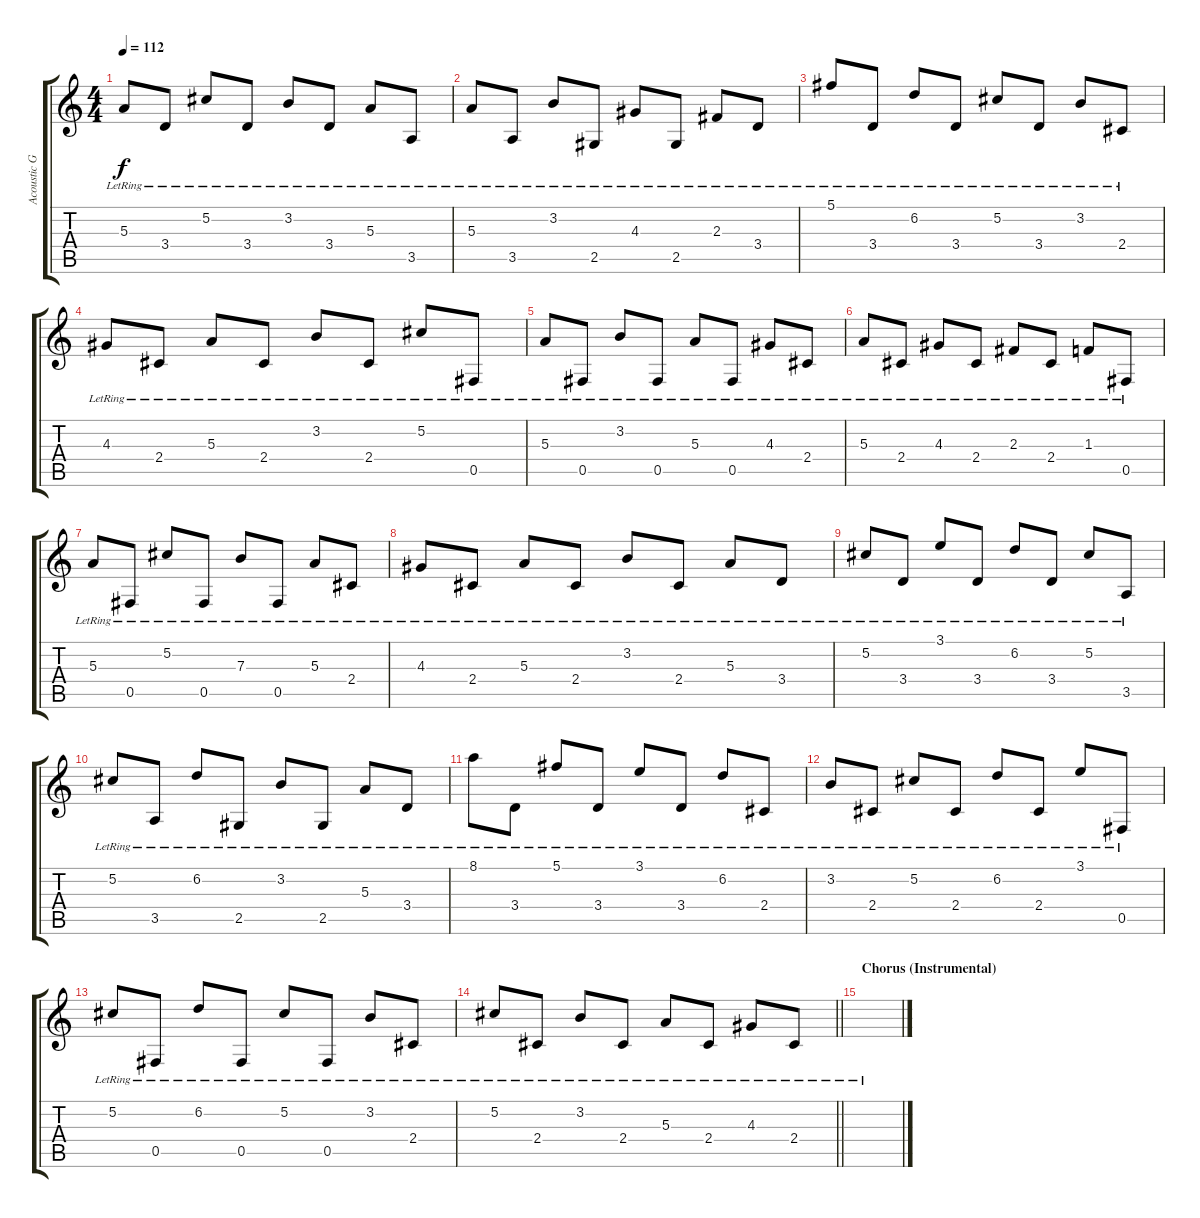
\track ("Acoustic Guitar I" "Acoustic G") {instrument acousticguitarnylon}
\staff {score tabs}
\tuning (Db4 Ab3 E3 B2 Gb2 Db2) {hide}
\ts (4 4)
\tempo 112
\clef g2
\ks c
5.3{lr}.8{dy f} 3.4{lr}.8 5.2{lr}.8 3.4{lr}.8 3.2{lr}.8 3.4{lr}.8 5.3{lr}.8 3.5{lr}.8 |
5.3{lr}.8 3.5{lr}.8 3.2{lr}.8 2.5{lr}.8 4.3{lr}.8 2.5{lr}.8 2.3{lr}.8 3.4{lr}.8 |
5.1{lr}.8 3.4{lr}.8 6.2{lr}.8 3.4{lr}.8 5.2{lr}.8 3.4{lr}.8 3.2{lr}.8 2.4{lr}.8 |
4.3{lr}.8 2.4{lr}.8 5.3{lr}.8 2.4{lr}.8 3.2{lr}.8 2.4{lr}.8 5.2{lr}.8 0.5{lr}.8 |
5.3{lr}.8 0.5{lr}.8 3.2{lr}.8 0.5{lr}.8 5.3{lr}.8 0.5{lr}.8 4.3{lr}.8 2.4{lr}.8 |
5.3{lr}.8 2.4{lr}.8 4.3{lr}.8 2.4{lr}.8 2.3{lr}.8 2.4{lr}.8 1.3{lr}.8 0.5{lr}.8 |
5.3{lr}.8 0.5{lr}.8 5.2{lr}.8 0.5{lr}.8 7.3{lr}.8 0.5{lr}.8 5.3{lr}.8 2.4{lr}.8 |
4.3{lr}.8 2.4{lr}.8 5.3{lr}.8 2.4{lr}.8 3.2{lr}.8 2.4{lr}.8 5.3{lr}.8 3.4{lr}.8 |
5.2{lr}.8 3.4{lr}.8 3.1{lr}.8 3.4{lr}.8 6.2{lr}.8 3.4{lr}.8 5.2{lr}.8 3.5{lr}.8 |
5.2{lr}.8 3.5{lr}.8 6.2{lr}.8 2.5{lr}.8 3.2{lr}.8 2.5{lr}.8 5.3{lr}.8 3.4{lr}.8 |
8.1{lr}.8 3.4{lr}.8 5.1{lr}.8 3.4{lr}.8 3.1{lr}.8 3.4{lr}.8 6.2{lr}.8 2.4{lr}.8 |
3.2{lr}.8 2.4{lr}.8 5.2{lr}.8 2.4{lr}.8 6.2{lr}.8 2.4{lr}.8 3.1{lr}.8 0.5{lr}.8 |
5.2{lr}.8 0.5{lr}.8 6.2{lr}.8 0.5{lr}.8 5.2{lr}.8 0.5{lr}.8 3.2{lr}.8 2.4{lr}.8 |
\barLineRight lightlight
5.2{lr}.8 2.4{lr}.8 3.2{lr}.8 2.4{lr}.8 5.3{lr}.8 2.4{lr}.8 4.3{lr}.8 2.4{lr}.8 |
\section ("" "Chorus (Instrumental)")
